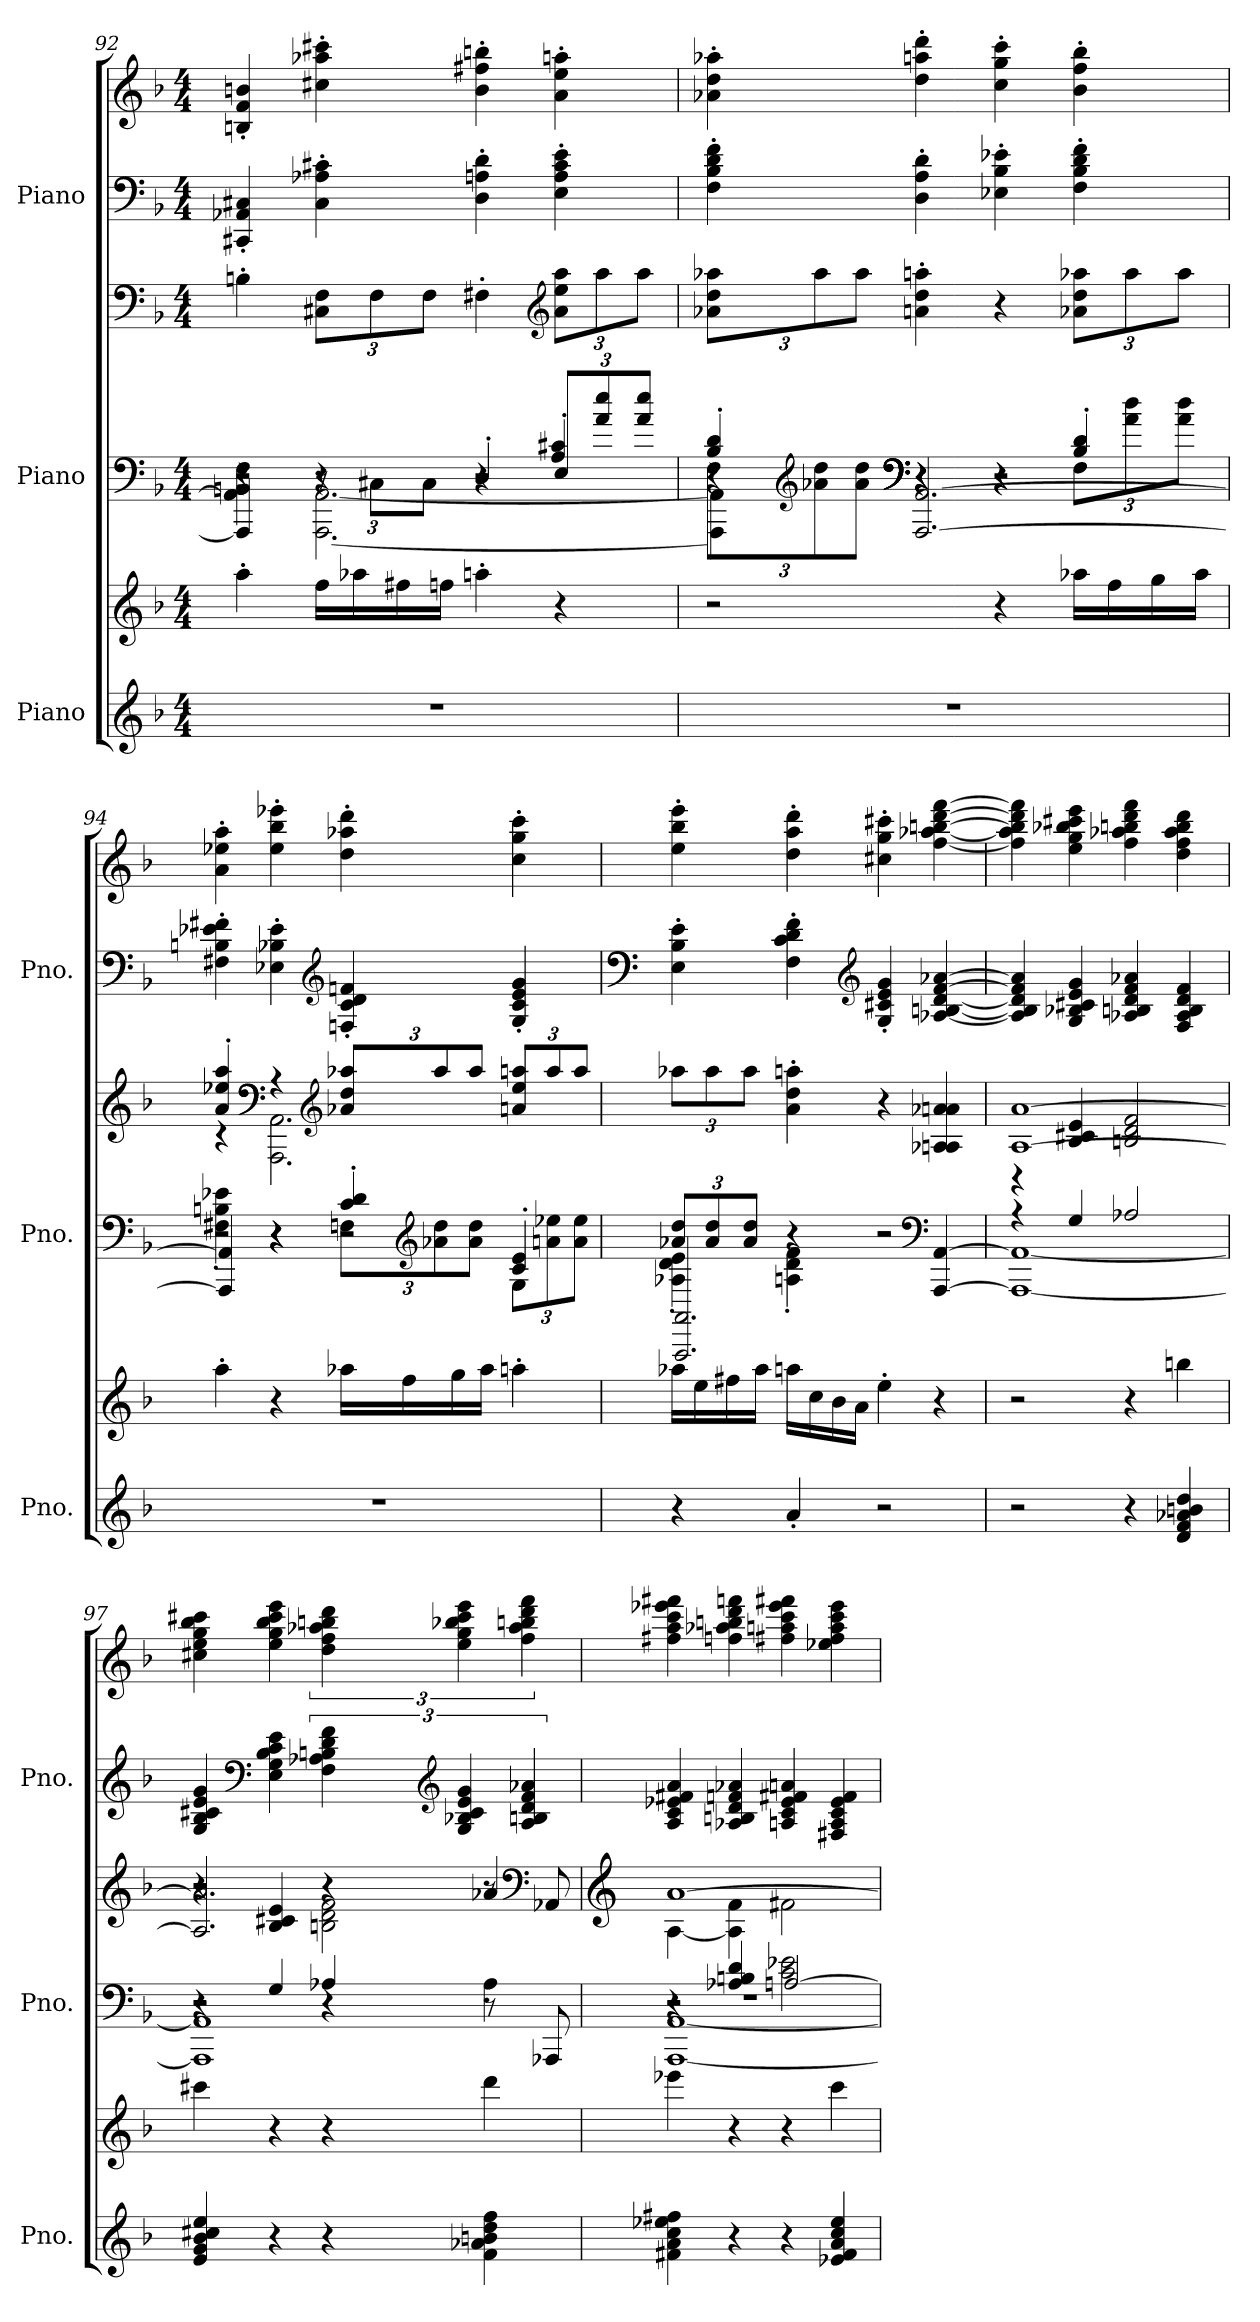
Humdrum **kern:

**kern	**kern	**kern	**kern	**kern	**kern
*part3	*part3	*part2	*part2	*part1	*part1
*staff6	*staff5	*staff4	*staff3	*staff2	*staff1
*I"Piano	*	*I"Piano	*	*I"Piano	*
*I'Pno.	*	*I'Pno.	*	*I'Pno.	*
!!LO:PB:g=z
*clefG2	*clefG2	*clefF4	*clefF4	*clefF4	*clefG2
*k[b-]	*k[b-]	*k[b-]	*k[b-]	*k[b-]	*k[b-]
*M4/4	*M4/4	*M4/4	*M4/4	*M4/4	*M4/4
=92	=92	=92	=92	=92	=92
*	*	*^	*	*	*
*	*	*	*^	*	*	*
*	*	*	*	*^	*	*	*
1r	4aa'\	4AAA/]	4AA\] 4BBn\ 4F\	2r	4r	4Bn'\	4CC#X/' 4AA-X/' 4C#X/'	4Bn/' 4f/' 4bn/'
*	*	*	*	*	*	*Xbrackettup	*	*
.	16ff\LL	4r	12r	.	[2.AAA\ [2.AA\	12C#X\ 12F\L	4C#\' 4A-X\' 4c#X\'	4cc#X\' 4aa-X\' 4ccc#X\'
.	16aa-X\	.	.	.	.	.	.	.
.	.	.	12C#X\L	.	.	12F\	.	.
.	16ff#X\	.	.	.	.	.	.	.
.	.	.	12C#\J	.	.	12F\J	.	.
.	16ffn\JJ	.	.	.	.	.	.	.
.	4aan'\	4D'/	2r	4r	.	4F#X'\	4D\' 4An\' 4d\'	4b\' 4ff#X\' 4bbn\'
*	*	*	*	*	*	*clefG2	*	*
*	*	*Xbrackettup	*	*	*	*	*	*
.	4r	12E/L	.	4A/' 4c#X/'	.	12a\ 12ee\ 12aa\L	4E\' 4A\' 4c#\' 4e\'	4a\' 4ee\' 4aan\'
.	.	12a/ 12ee/	.	.	.	12aa\	.	.
.	.	12a/ 12ee/J	.	.	.	12aa\J	.	.
=93	=93	=93	=93	=93	=93	=93	=93	=93
1r	2r	4B-/' 4d/'	12F\L	4r	4AAA\] 4AA\]	12a-X\ 12dd\ 12aa-X\L	4F\' 4B-\' 4d\' 4f\'	4a-X\' 4dd\' 4aa-X\'
*	*	*clefG2	*	*	*	*	*	*
.	.	.	12a-X\ 12dd\	.	.	12aa-\	.	.
.	.	.	12a-\ 12dd\J	.	.	12aa-\J	.	.
*	*	*clefF4	*	*	*	*	*	*
.	.	4r	4r	[2.AAA/ [2.AA/	4r	4an\' 4dd\' 4aan\'	4D\' 4A\' 4d\'	4dd\' 4aan\' 4ddd\'
.	4r	4r	4r	.	2r	4r	4E-X\' 4B-\' 4e-X\'	4cc\' 4gg\' 4ccc\'
.	16aa-X\LL	4B-/' 4d/'	12F\L	.	.	12a-X\ 12dd\ 12aa-X\L	4F\' 4B-\' 4d\' 4f\'	4b-\' 4ff\' 4bb-\'
.	16ff\	.	.	.	.	.	.	.
.	.	.	12a-\ 12dd\	.	.	12aa-\	.	.
.	16gg\	.	.	.	.	.	.	.
.	.	.	12a-\ 12dd\J	.	.	12aa-\J	.	.
.	16aa-\JJ	.	.	.	.	.	.	.
*	*	*	*	*v	*v	*	*	*
!!LO:LB:g=z
=94	=94	=94	=94	=94	=94	=94	=94
*	*	*	*	*	*^	*	*
1r	4aa'\	2r	4F#X\' 4Bn\' 4e-X\'	4AAA/] 4AA/]	4a/' 4ee-X/' 4aa/'	4r	4F#X\' 4Bn\' 4e-X\' 4f#X\'	4a\' 4ee-X\' 4aa\'
*	*	*	*	*	*clefF4	*	*	*
.	4r	.	4r	4r	4r	2.AAA\ 2.AA\	4E-X\' 4B-X\' 4e-\'	4ee-\' 4bb-\' 4eee-X\'
*	*	*	*	*	*clefG2	*	*clefG2	*
.	16aa-X\LL	4c/' 4d/'	12Fn\L	2r	12a-X/ 12dd/ 12aa-X/L	.	4Fn/' 4c/' 4d/' 4fn/'	4dd\' 4aa-X\' 4ddd\'
.	16ff\	.	.	.	.	.	.	.
*	*	*clefG2	*	*	*	*	*	*
.	.	.	12a-X\ 12dd\	.	12aa-/	.	.	.
.	16gg\	.	.	.	.	.	.	.
.	.	.	12a-\ 12dd\J	.	12aa-/J	.	.	.
.	16aa-\JJ	.	.	.	.	.	.	.
.	4aan'\	4c/' 4e-/'	12G\L	.	12an/ 12ee-/ 12aan/L	.	4G/' 4c/' 4e-/' 4g/'	4cc\' 4gg\' 4ccc\'
.	.	.	12an\ 12ee-X\	.	12aa/	.	.	.
.	.	.	12a\ 12ee-\J	.	12aa/J	.	.	.
*	*	*	*	*	*v	*v	*	*
=95	=95	=95	=95	=95	=95	=95	=95
*	*	*	*	*	*	*clefF4	*
4r	16aa-X\LL	12a-X/ 12dd/L	4A-X\' 4d\' 4e\'	2.AAA/ 2.AA/	12aa-X\L	4E\' 4B-\' 4e\'	4ee\' 4bb-\' 4eee\'
.	16ee\	.	.	.	.	.	.
.	.	12a-/ 12dd/	.	.	12aa-\	.	.
.	16ff#X\	.	.	.	.	.	.
.	.	12a-/ 12dd/J	.	.	12aa-\J	.	.
.	16aa-\JJ	.	.	.	.	.	.
4a'/	16aan\LL	4r	4An\' 4d\' 4f\'	.	4a\' 4dd\' 4aan\'	4F\' 4c\' 4d\' 4f\'	4dd\' 4aa\' 4ddd\'
.	16cc\	.	.	.	.	.	.
.	16b-\	.	.	.	.	.	.
.	16a\JJ	.	.	.	.	.	.
*	*	*	*	*	*	*clefG2	*
2r	4ee'\	2r	2r	.	4r	4G/' 4c#X/' 4e/' 4g/'	4cc#X\' 4gg\' 4ccc#X\'
*	*	*clefF4	*	*	*	*	*
.	4r	.	.	[4AAA/ [4AA/	4A-X/ 4An/ 4a-X/ 4an/	[4A-X/ [4Bn/ [4d/ [4f/ [4a-X/	[4ff\ [4aa-X\ [4bbn\ [4ddd\ [4fff\
*	*	*	*v	*v	*	*	*
!!LO:PB:g=z
=96	=96	=96	=96	=96	=96	=96
*	*	*	*	*^	*	*
2r	2r	4r	1AAA_ 1AA_	[1A [1a	4r	4A-/] 4B/] 4d/] 4f/] 4a-/]	4ff\] 4aa-\] 4bb\] 4ddd\] 4fff\]
.	.	4G/	.	.	4B-/ 4c#X/ 4e/	4G/ 4B-X/ 4c#X/ 4e/ 4g/	4ee\ 4gg\ 4bb-X\ 4ccc#X\ 4eee\
4r	4r	2A-X/	.	.	2Bn/ 2d/ 2f/	4A-X/ 4Bn/ 4d/ 4f/ 4a-X/	4ff\ 4aa-X\ 4bbn\ 4ddd\ 4fff\
4d/ 4f/ 4a-X/ 4bn/ 4dd/	4bbn\	.	.	.	.	4F/ 4A-/ 4B/ 4d/ 4f/	4dd\ 4ff\ 4aa-\ 4bb\ 4ddd\
=97	=97	=97	=97	=97	=97	=97	=97
*	*	*	*^	*	*^	*	*
4e/ 4g/ 4b-/ 4cc#X/ 4ee/	4ccc#X\	4r	2r	1AAA] 1AA]	2.A/] 2.a/]	2r	4r	4G/ 4B-/ 4c#X/ 4e/ 4g/	4cc#X\ 4ee\ 4gg\ 4bb-\ 4ccc#X\
*	*	*	*	*	*	*	*	*clefF4	*
4r	4r	4G/	.	.	.	.	4B-/ 4c#X/ 4e/	4E\ 4G\ 4B-\ 4c#\ 4e\	4ee\ 4gg\ 4bb-\ 4ccc#\ 4eee\
4r	4r	4A-X/	4r	.	.	2Bn\ 2d\ 2f\	4r	6F\ 6A-X\ 6Bn\ 6d\ 6f\	6dd\ 6ff\ 6aa-X\ 6bbn\ 6ddd\
*	*	*	*	*	*	*	*	*clefG2	*
.	.	.	.	.	.	.	.	6G/ 6B-X/ 6c#/ 6e/ 6g/	6ee\ 6gg\ 6bb-X\ 6ccc#\ 6eee\
4f\ 4a-X\ 4bn\ 4dd\ 4ff\	4ddd\	8r	4A-\	.	4a-X/	.	8r	.	.
.	.	.	.	.	.	.	.	6A-/ 6Bn/ 6d/ 6f/ 6a-X/	6ff\ 6aa-\ 6bbn\ 6ddd\ 6fff\
*	*	*	*	*	*clefF4	*	*	*	*
.	.	8AAA-X/	.	.	.	.	8AA-X/	.	.
*	*	*v	*v	*v	*	*	*	*	*
*	*	*	*v	*v	*v	*	*
!!LO:LB:g=z
=98	=98	=98	=98	=98	=98
*	*	*	*clefG2	*	*
*	*	*^	*^	*	*
*	*	*	*^	*	*	*	*
*	*	*	*	*^	*	*	*	*
4f#X\ 4a\ 4cc\ 4ee-X\ 4ff#X\	4eee-X\	1r	2r	4r	[1AAA [1AA	[1a	[4A\	4A/ 4c/ 4e-X/ 4f#X/ 4a/	4ff#X\ 4aa\ 4ccc\ 4eee-X\ 4fff#X\
4r	4r	.	.	4A-X/ 4Bn/ 4d/	.	.	4A\] 4f\	4A-X/ 4Bn/ 4d/ 4fn/ 4a-X/	4ffn\ 4aa-X\ 4bbn\ 4ddd\ 4fffn\
4r	4r	.	2c\ 2e-X\	[2An/	.	.	2f#X\	4An/ 4c/ 4e-/ 4f#X/ 4an/	4ff#X\ 4aan\ 4ccc\ 4eee-\ 4fff#X\
4e-X/ 4f#/ 4a/ 4cc/ 4ee-/	4ccc\	.	.	.	.	.	.	4F#X/ 4A/ 4c/ 4e-/ 4f#/	4ee-X\ 4ff#\ 4aa\ 4ccc\ 4eee-\
*	*	*v	*v	*v	*v	*	*	*	*
*	*	*	*v	*v	*	*
=	=	=	=	=	=
*-	*-	*-	*-	*-	*-
